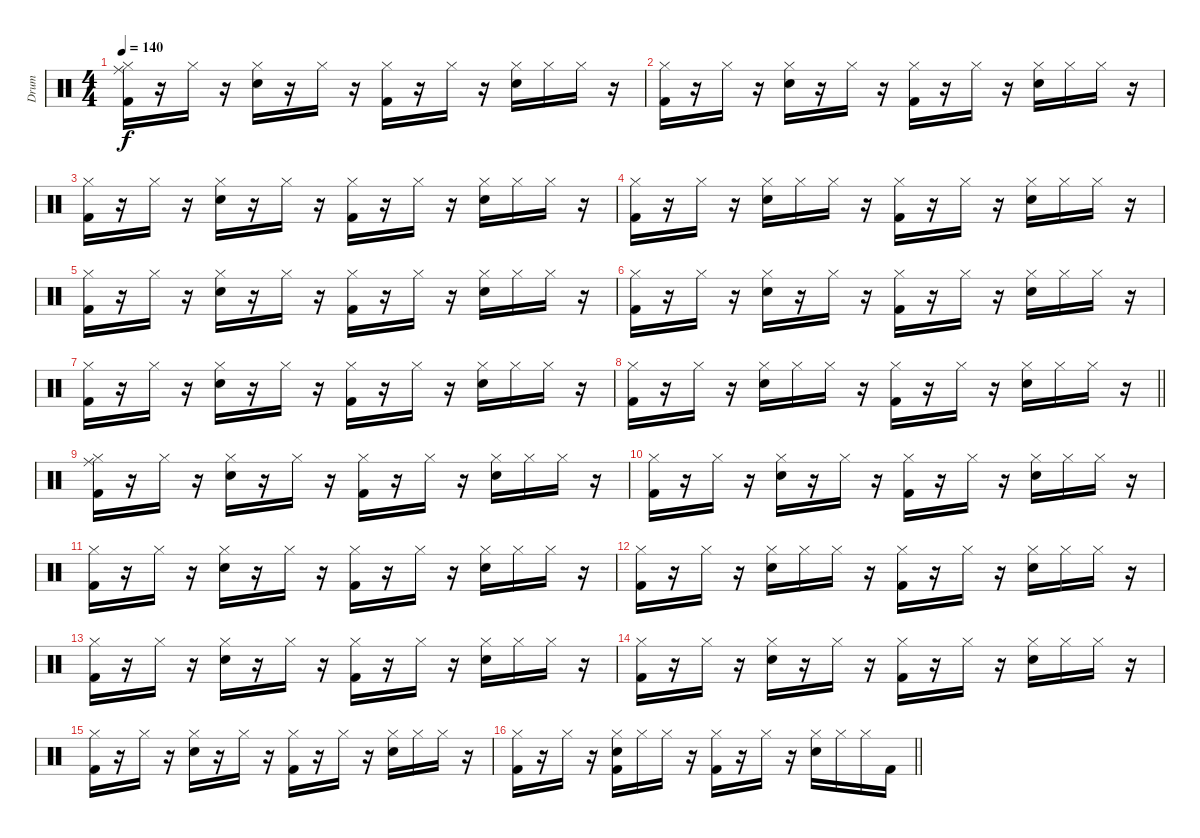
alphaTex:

\track ("Drum" "Drum") {instrument percussion}
\staff {score}
\articulation defaults
\ts (4 4)
\tempo 140
\clef neutral
\ks c
("Kick (hit) 2" "Ride (middle)" "Hi-Hat (closed)").16{dy f} r.16 "Hi-Hat (closed)".16 r.16 ("Snare (hit) 2" "Hi-Hat (closed)").16 r.16 "Hi-Hat (closed)".16 r.16 ("Kick (hit) 2" "Hi-Hat (closed)").16 r.16 "Hi-Hat (closed)".16 r.16 ("Snare (hit) 2" "Hi-Hat (closed)").16 "Hi-Hat (closed)".16 "Hi-Hat (closed)".16 r.16 |
("Kick (hit) 2" "Hi-Hat (closed)").16 r.16 "Hi-Hat (closed)".16 r.16 ("Snare (hit) 2" "Hi-Hat (closed)").16 r.16 "Hi-Hat (closed)".16 r.16 ("Kick (hit) 2" "Hi-Hat (closed)").16 r.16 "Hi-Hat (closed)".16 r.16 ("Snare (hit) 2" "Hi-Hat (closed)").16 "Hi-Hat (closed)".16 "Hi-Hat (closed)".16 r.16 |
("Kick (hit) 2" "Hi-Hat (closed)").16 r.16 "Hi-Hat (closed)".16 r.16 ("Snare (hit) 2" "Hi-Hat (closed)").16 r.16 "Hi-Hat (closed)".16 r.16 ("Kick (hit) 2" "Hi-Hat (closed)").16 r.16 "Hi-Hat (closed)".16 r.16 ("Snare (hit) 2" "Hi-Hat (closed)").16 "Hi-Hat (closed)".16 "Hi-Hat (closed)".16 r.16 |
("Kick (hit) 2" "Hi-Hat (closed)").16 r.16 "Hi-Hat (closed)".16 r.16 ("Snare (hit) 2" "Hi-Hat (closed)").16 "Hi-Hat (closed)".16 "Hi-Hat (closed)".16 r.16 ("Kick (hit) 2" "Hi-Hat (closed)").16 r.16 "Hi-Hat (closed)".16 r.16 ("Snare (hit) 2" "Hi-Hat (closed)").16 "Hi-Hat (closed)".16 "Hi-Hat (closed)".16 r.16 |
("Kick (hit) 2" "Hi-Hat (closed)").16 r.16 "Hi-Hat (closed)".16 r.16 ("Snare (hit) 2" "Hi-Hat (closed)").16 r.16 "Hi-Hat (closed)".16 r.16 ("Kick (hit) 2" "Hi-Hat (closed)").16 r.16 "Hi-Hat (closed)".16 r.16 ("Snare (hit) 2" "Hi-Hat (closed)").16 "Hi-Hat (closed)".16 "Hi-Hat (closed)".16 r.16 |
("Kick (hit) 2" "Hi-Hat (closed)").16 r.16 "Hi-Hat (closed)".16 r.16 ("Snare (hit) 2" "Hi-Hat (closed)").16 r.16 "Hi-Hat (closed)".16 r.16 ("Kick (hit) 2" "Hi-Hat (closed)").16 r.16 "Hi-Hat (closed)".16 r.16 ("Snare (hit) 2" "Hi-Hat (closed)").16 "Hi-Hat (closed)".16 "Hi-Hat (closed)".16 r.16 |
("Kick (hit) 2" "Hi-Hat (closed)").16 r.16 "Hi-Hat (closed)".16 r.16 ("Snare (hit) 2" "Hi-Hat (closed)").16 r.16 "Hi-Hat (closed)".16 r.16 ("Kick (hit) 2" "Hi-Hat (closed)").16 r.16 "Hi-Hat (closed)".16 r.16 ("Snare (hit) 2" "Hi-Hat (closed)").16 "Hi-Hat (closed)".16 "Hi-Hat (closed)".16 r.16 |
\barLineRight lightlight
("Kick (hit) 2" "Hi-Hat (closed)").16 r.16 "Hi-Hat (closed)".16 r.16 ("Snare (hit) 2" "Hi-Hat (closed)").16 "Hi-Hat (closed)".16 "Hi-Hat (closed)".16 r.16 ("Kick (hit) 2" "Hi-Hat (closed)").16 r.16 "Hi-Hat (closed)".16 r.16 ("Snare (hit) 2" "Hi-Hat (closed)").16 "Hi-Hat (closed)".16 "Hi-Hat (closed)".16 r.16 |
("Kick (hit) 2" "Ride (middle)" "Hi-Hat (closed)").16 r.16 "Hi-Hat (closed)".16 r.16 ("Snare (hit) 2" "Hi-Hat (closed)").16 r.16 "Hi-Hat (closed)".16 r.16 ("Kick (hit) 2" "Hi-Hat (closed)").16 r.16 "Hi-Hat (closed)".16 r.16 ("Snare (hit) 2" "Hi-Hat (closed)").16 "Hi-Hat (closed)".16 "Hi-Hat (closed)".16 r.16 |
("Kick (hit) 2" "Hi-Hat (closed)").16 r.16 "Hi-Hat (closed)".16 r.16 ("Snare (hit) 2" "Hi-Hat (closed)").16 r.16 "Hi-Hat (closed)".16 r.16 ("Kick (hit) 2" "Hi-Hat (closed)").16 r.16 "Hi-Hat (closed)".16 r.16 ("Snare (hit) 2" "Hi-Hat (closed)").16 "Hi-Hat (closed)".16 "Hi-Hat (closed)".16 r.16 |
("Kick (hit) 2" "Hi-Hat (closed)").16 r.16 "Hi-Hat (closed)".16 r.16 ("Snare (hit) 2" "Hi-Hat (closed)").16 r.16 "Hi-Hat (closed)".16 r.16 ("Kick (hit) 2" "Hi-Hat (closed)").16 r.16 "Hi-Hat (closed)".16 r.16 ("Snare (hit) 2" "Hi-Hat (closed)").16 "Hi-Hat (closed)".16 "Hi-Hat (closed)".16 r.16 |
("Kick (hit) 2" "Hi-Hat (closed)").16 r.16 "Hi-Hat (closed)".16 r.16 ("Snare (hit) 2" "Hi-Hat (closed)").16 "Hi-Hat (closed)".16 "Hi-Hat (closed)".16 r.16 ("Kick (hit) 2" "Hi-Hat (closed)").16 r.16 "Hi-Hat (closed)".16 r.16 ("Snare (hit) 2" "Hi-Hat (closed)").16 "Hi-Hat (closed)".16 "Hi-Hat (closed)".16 r.16 |
("Kick (hit) 2" "Hi-Hat (closed)").16 r.16 "Hi-Hat (closed)".16 r.16 ("Snare (hit) 2" "Hi-Hat (closed)").16 r.16 "Hi-Hat (closed)".16 r.16 ("Kick (hit) 2" "Hi-Hat (closed)").16 r.16 "Hi-Hat (closed)".16 r.16 ("Snare (hit) 2" "Hi-Hat (closed)").16 "Hi-Hat (closed)".16 "Hi-Hat (closed)".16 r.16 |
("Kick (hit) 2" "Hi-Hat (closed)").16 r.16 "Hi-Hat (closed)".16 r.16 ("Snare (hit) 2" "Hi-Hat (closed)").16 r.16 "Hi-Hat (closed)".16 r.16 ("Kick (hit) 2" "Hi-Hat (closed)").16 r.16 "Hi-Hat (closed)".16 r.16 ("Snare (hit) 2" "Hi-Hat (closed)").16 "Hi-Hat (closed)".16 "Hi-Hat (closed)".16 r.16 |
("Kick (hit) 2" "Hi-Hat (closed)").16 r.16 "Hi-Hat (closed)".16 r.16 ("Snare (hit) 2" "Hi-Hat (closed)").16 r.16 "Hi-Hat (closed)".16 r.16 ("Kick (hit) 2" "Hi-Hat (closed)").16 r.16 "Hi-Hat (closed)".16 r.16 ("Snare (hit) 2" "Hi-Hat (closed)").16 "Hi-Hat (closed)".16 "Hi-Hat (closed)".16 r.16 |
\barLineRight lightlight
("Kick (hit) 2" "Hi-Hat (closed)").16 r.16 "Hi-Hat (closed)".16 r.16 ("Snare (hit) 2" "Kick (hit) 2" "Hi-Hat (closed)").16 "Hi-Hat (closed)".16 "Hi-Hat (closed)".16 r.16 ("Kick (hit) 2" "Hi-Hat (closed)").16 r.16 "Hi-Hat (closed)".16 r.16 ("Snare (hit) 2" "Hi-Hat (closed)").16 "Hi-Hat (closed)".16 "Hi-Hat (closed)".16 "Kick (hit) 2".16
